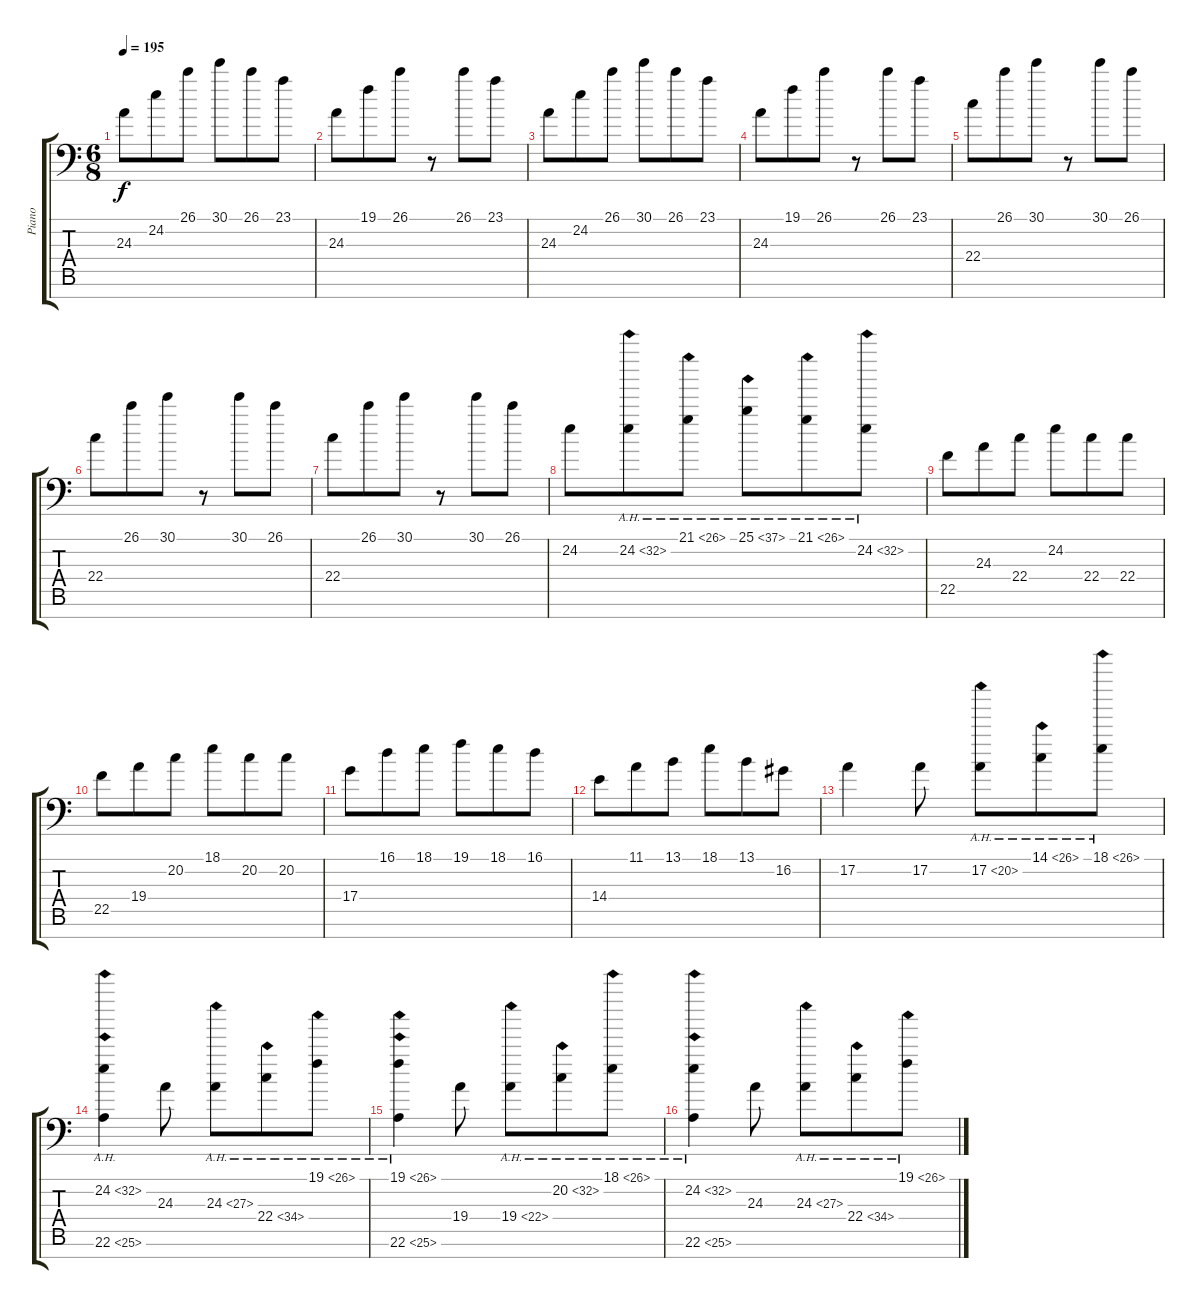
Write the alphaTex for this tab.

\track ("Piano" "Piano") {instrument honkytonkpiano}
\staff {score tabs}
\tuning (Bb3 E3 A2 D3 G2 B1 E0) {hide}
\ts (6 8)
\tempo 195
\clef f4
\ks c
24.3.8{dy f} 24.2.8 26.1.8 30.1.8 26.1.8 23.1.8 |
24.3.8 19.1.8 26.1.8 r.8 26.1.8 23.1.8 |
24.3.8 24.2.8 26.1.8 30.1.8 26.1.8 23.1.8 |
24.3.8 19.1.8 26.1.8 r.8 26.1.8 23.1.8 |
22.4.8 26.1.8 30.1.8 r.8 30.1.8 26.1.8 |
22.4.8 26.1.8 30.1.8 r.8 30.1.8 26.1.8 |
22.4.8 26.1.8 30.1.8 r.8 30.1.8 26.1.8 |
24.2.8 24.2{ah 8}.8 21.1{ah 5}.8 25.1{ah 12}.8 21.1{ah 5}.8 24.2{ah 8}.8 |
22.5.8 24.3.8 22.4.8 24.2.8 22.4.8 22.4.8 |
22.5.8 19.4.8 20.2.8 18.1.8 20.2.8 20.2.8 |
17.4.8 16.1.8 18.1.8 19.1.8 18.1.8 16.1.8 |
14.4.8 11.1.8 13.1.8 18.1.8 13.1.8 16.2.8 |
17.2.4 17.2.8 17.2{ah 3}.8 14.1{ah 12}.8 18.1{ah 8}.8 |
(24.2{ah 8} 22.6{ah 3}).4 24.3.8 24.3{ah 3}.8 22.4{ah 12}.8 19.1{ah 7}.8 |
(19.1{ah 7} 22.6{ah 3}).4 19.4.8 19.4{ah 3}.8 20.2{ah 12}.8 18.1{ah 8}.8 |
(24.2{ah 8} 22.6{ah 3}).4 24.3.8 24.3{ah 3}.8 22.4{ah 12}.8 19.1{ah 7}.8
